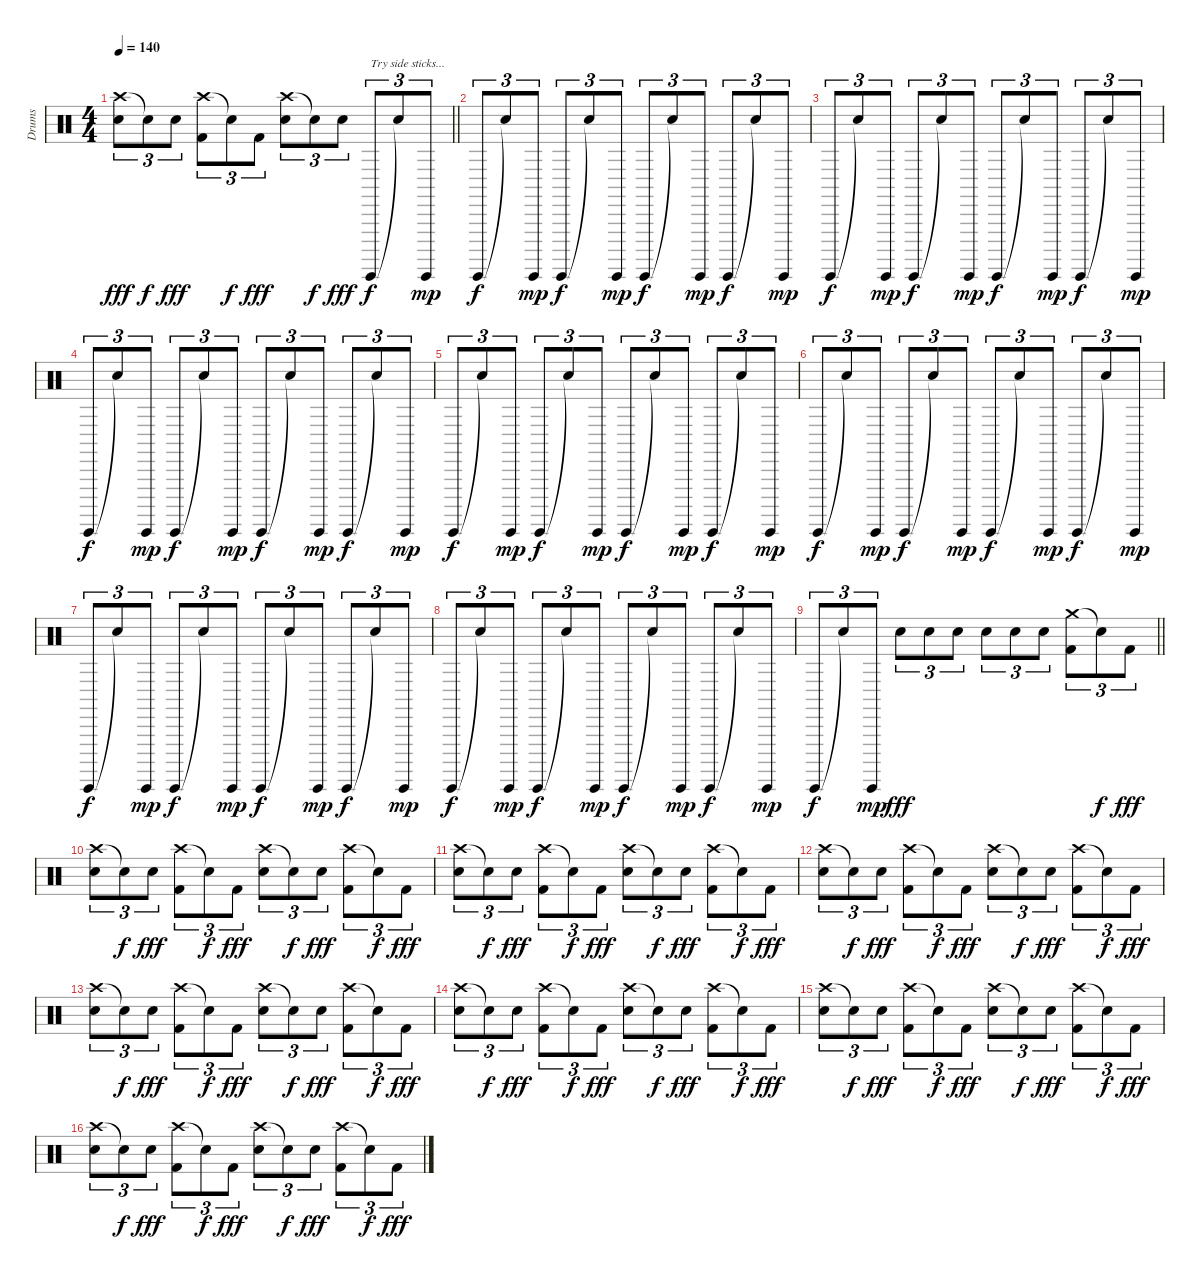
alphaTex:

\track ("Drums" "Drums") {instrument percussion}
\staff {score}
\articulation defaults
\ts (4 4)
\tempo 140
\clef neutral
\barLineRight lightlight
\ks c
("Crash high (hit)" "Snare (hit) 2").8{tu (3 2) dy fff} "Snare (hit)"{t}.8{tu (3 2) dy f} "Snare (hit) 2".8{tu (3 2) dy fff} ("Crash high (hit)" "Kick (hit) 2").8{tu (3 2)} "Snare (hit)"{t}.8{tu (3 2) dy f} "Kick (hit) 2".8{tu (3 2) dy fff} ("Crash high (hit)" "Snare (hit) 2").8{tu (3 2)} "Snare (hit)"{t}.8{tu (3 2) dy f} "Snare (hit) 2".8{tu (3 2) dy fff} "Guiro (hit)".8{tu (3 2) txt "Try side sticks..." dy f} "Snare (hit)"{t}.8{tu (3 2)} "Guiro (hit)".8{tu (3 2) dy mp} |
\section ("" "")
"Guiro (hit)".8{tu (3 2) dy f} "Snare (hit)"{t}.8{tu (3 2)} "Guiro (hit)".8{tu (3 2) dy mp} "Guiro (hit)".8{tu (3 2) dy f} "Snare (hit)"{t}.8{tu (3 2)} "Guiro (hit)".8{tu (3 2) dy mp} "Guiro (hit)".8{tu (3 2) dy f} "Snare (hit)"{t}.8{tu (3 2)} "Guiro (hit)".8{tu (3 2) dy mp} "Guiro (hit)".8{tu (3 2) dy f} "Snare (hit)"{t}.8{tu (3 2)} "Guiro (hit)".8{tu (3 2) dy mp} |
"Guiro (hit)".8{tu (3 2) dy f} "Snare (hit)"{t}.8{tu (3 2)} "Guiro (hit)".8{tu (3 2) dy mp} "Guiro (hit)".8{tu (3 2) dy f} "Snare (hit)"{t}.8{tu (3 2)} "Guiro (hit)".8{tu (3 2) dy mp} "Guiro (hit)".8{tu (3 2) dy f} "Snare (hit)"{t}.8{tu (3 2)} "Guiro (hit)".8{tu (3 2) dy mp} "Guiro (hit)".8{tu (3 2) dy f} "Snare (hit)"{t}.8{tu (3 2)} "Guiro (hit)".8{tu (3 2) dy mp} |
"Guiro (hit)".8{tu (3 2) dy f} "Snare (hit)"{t}.8{tu (3 2)} "Guiro (hit)".8{tu (3 2) dy mp} "Guiro (hit)".8{tu (3 2) dy f} "Snare (hit)"{t}.8{tu (3 2)} "Guiro (hit)".8{tu (3 2) dy mp} "Guiro (hit)".8{tu (3 2) dy f} "Snare (hit)"{t}.8{tu (3 2)} "Guiro (hit)".8{tu (3 2) dy mp} "Guiro (hit)".8{tu (3 2) dy f} "Snare (hit)"{t}.8{tu (3 2)} "Guiro (hit)".8{tu (3 2) dy mp} |
"Guiro (hit)".8{tu (3 2) dy f} "Snare (hit)"{t}.8{tu (3 2)} "Guiro (hit)".8{tu (3 2) dy mp} "Guiro (hit)".8{tu (3 2) dy f} "Snare (hit)"{t}.8{tu (3 2)} "Guiro (hit)".8{tu (3 2) dy mp} "Guiro (hit)".8{tu (3 2) dy f} "Snare (hit)"{t}.8{tu (3 2)} "Guiro (hit)".8{tu (3 2) dy mp} "Guiro (hit)".8{tu (3 2) dy f} "Snare (hit)"{t}.8{tu (3 2)} "Guiro (hit)".8{tu (3 2) dy mp} |
"Guiro (hit)".8{tu (3 2) dy f} "Snare (hit)"{t}.8{tu (3 2)} "Guiro (hit)".8{tu (3 2) dy mp} "Guiro (hit)".8{tu (3 2) dy f} "Snare (hit)"{t}.8{tu (3 2)} "Guiro (hit)".8{tu (3 2) dy mp} "Guiro (hit)".8{tu (3 2) dy f} "Snare (hit)"{t}.8{tu (3 2)} "Guiro (hit)".8{tu (3 2) dy mp} "Guiro (hit)".8{tu (3 2) dy f} "Snare (hit)"{t}.8{tu (3 2)} "Guiro (hit)".8{tu (3 2) dy mp} |
"Guiro (hit)".8{tu (3 2) dy f} "Snare (hit)"{t}.8{tu (3 2)} "Guiro (hit)".8{tu (3 2) dy mp} "Guiro (hit)".8{tu (3 2) dy f} "Snare (hit)"{t}.8{tu (3 2)} "Guiro (hit)".8{tu (3 2) dy mp} "Guiro (hit)".8{tu (3 2) dy f} "Snare (hit)"{t}.8{tu (3 2)} "Guiro (hit)".8{tu (3 2) dy mp} "Guiro (hit)".8{tu (3 2) dy f} "Snare (hit)"{t}.8{tu (3 2)} "Guiro (hit)".8{tu (3 2) dy mp} |
"Guiro (hit)".8{tu (3 2) dy f} "Snare (hit)"{t}.8{tu (3 2)} "Guiro (hit)".8{tu (3 2) dy mp} "Guiro (hit)".8{tu (3 2) dy f} "Snare (hit)"{t}.8{tu (3 2)} "Guiro (hit)".8{tu (3 2) dy mp} "Guiro (hit)".8{tu (3 2) dy f} "Snare (hit)"{t}.8{tu (3 2)} "Guiro (hit)".8{tu (3 2) dy mp} "Guiro (hit)".8{tu (3 2) dy f} "Snare (hit)"{t}.8{tu (3 2)} "Guiro (hit)".8{tu (3 2) dy mp} |
\barLineRight lightlight "Guiro (hit)".8{tu (3 2) dy f} "Snare (hit)"{t}.8{tu (3 2)} "Guiro (hit)".8{tu (3 2) dy mp} "Snare (hit) 2".8{tu (3 2) dy fff} "Snare (hit) 2".8{tu (3 2)} "Snare (hit) 2".8{tu (3 2)} "Snare (hit) 2".8{tu (3 2)} "Snare (hit) 2".8{tu (3 2)} "Snare (hit) 2".8{tu (3 2)}
("Crash medium (hit)" "Kick (hit) 2").8{tu (3 2)} "Snare (hit)"{t}.8{tu (3 2) dy f} "Kick (hit) 2".8{tu (3 2) dy fff} |
\section ("" "")
("Crash high (hit)" "Snare (hit) 2").8{tu (3 2)} "Snare (hit)"{t}.8{tu (3 2) dy f} "Snare (hit) 2".8{tu (3 2) dy fff} ("Crash high (hit)" "Kick (hit) 2").8{tu (3 2)} "Snare (hit)"{t}.8{tu (3 2) dy f} "Kick (hit) 2".8{tu (3 2) dy fff} ("Crash high (hit)" "Snare (hit) 2").8{tu (3 2)} "Snare (hit)"{t}.8{tu (3 2) dy f} "Snare (hit) 2".8{tu (3 2) dy fff} ("Crash high (hit)" "Kick (hit) 2").8{tu (3 2)} "Snare (hit)"{t}.8{tu (3 2) dy f} "Kick (hit) 2".8{tu (3 2) dy fff} |
("Crash high (hit)" "Snare (hit) 2").8{tu (3 2)} "Snare (hit)"{t}.8{tu (3 2) dy f} "Snare (hit) 2".8{tu (3 2) dy fff} ("Crash high (hit)" "Kick (hit) 2").8{tu (3 2)} "Snare (hit)"{t}.8{tu (3 2) dy f} "Kick (hit) 2".8{tu (3 2) dy fff} ("Crash high (hit)" "Snare (hit) 2").8{tu (3 2)} "Snare (hit)"{t}.8{tu (3 2) dy f} "Snare (hit) 2".8{tu (3 2) dy fff} ("Crash high (hit)" "Kick (hit) 2").8{tu (3 2)} "Snare (hit)"{t}.8{tu (3 2) dy f} "Kick (hit) 2".8{tu (3 2) dy fff} |
("Crash high (hit)" "Snare (hit) 2").8{tu (3 2)} "Snare (hit)"{t}.8{tu (3 2) dy f} "Snare (hit) 2".8{tu (3 2) dy fff} ("Crash high (hit)" "Kick (hit) 2").8{tu (3 2)} "Snare (hit)"{t}.8{tu (3 2) dy f} "Kick (hit) 2".8{tu (3 2) dy fff} ("Crash high (hit)" "Snare (hit) 2").8{tu (3 2)} "Snare (hit)"{t}.8{tu (3 2) dy f} "Snare (hit) 2".8{tu (3 2) dy fff} ("Crash high (hit)" "Kick (hit) 2").8{tu (3 2)} "Snare (hit)"{t}.8{tu (3 2) dy f} "Kick (hit) 2".8{tu (3 2) dy fff} |
("Crash high (hit)" "Snare (hit) 2").8{tu (3 2)} "Snare (hit)"{t}.8{tu (3 2) dy f} "Snare (hit) 2".8{tu (3 2) dy fff} ("Crash high (hit)" "Kick (hit) 2").8{tu (3 2)} "Snare (hit)"{t}.8{tu (3 2) dy f} "Kick (hit) 2".8{tu (3 2) dy fff} ("Crash high (hit)" "Snare (hit) 2").8{tu (3 2)} "Snare (hit)"{t}.8{tu (3 2) dy f} "Snare (hit) 2".8{tu (3 2) dy fff} ("Crash high (hit)" "Kick (hit) 2").8{tu (3 2)} "Snare (hit)"{t}.8{tu (3 2) dy f} "Kick (hit) 2".8{tu (3 2) dy fff} |
("Crash high (hit)" "Snare (hit) 2").8{tu (3 2)} "Snare (hit)"{t}.8{tu (3 2) dy f} "Snare (hit) 2".8{tu (3 2) dy fff} ("Crash high (hit)" "Kick (hit) 2").8{tu (3 2)} "Snare (hit)"{t}.8{tu (3 2) dy f} "Kick (hit) 2".8{tu (3 2) dy fff} ("Crash high (hit)" "Snare (hit) 2").8{tu (3 2)} "Snare (hit)"{t}.8{tu (3 2) dy f} "Snare (hit) 2".8{tu (3 2) dy fff} ("Crash high (hit)" "Kick (hit) 2").8{tu (3 2)} "Snare (hit)"{t}.8{tu (3 2) dy f} "Kick (hit) 2".8{tu (3 2) dy fff} |
("Crash high (hit)" "Snare (hit) 2").8{tu (3 2)} "Snare (hit)"{t}.8{tu (3 2) dy f} "Snare (hit) 2".8{tu (3 2) dy fff} ("Crash high (hit)" "Kick (hit) 2").8{tu (3 2)} "Snare (hit)"{t}.8{tu (3 2) dy f} "Kick (hit) 2".8{tu (3 2) dy fff} ("Crash high (hit)" "Snare (hit) 2").8{tu (3 2)} "Snare (hit)"{t}.8{tu (3 2) dy f} "Snare (hit) 2".8{tu (3 2) dy fff} ("Crash high (hit)" "Kick (hit) 2").8{tu (3 2)} "Snare (hit)"{t}.8{tu (3 2) dy f} "Kick (hit) 2".8{tu (3 2) dy fff} |
("Crash high (hit)" "Snare (hit) 2").8{tu (3 2)} "Snare (hit)"{t}.8{tu (3 2) dy f} "Snare (hit) 2".8{tu (3 2) dy fff} ("Crash high (hit)" "Kick (hit) 2").8{tu (3 2)} "Snare (hit)"{t}.8{tu (3 2) dy f} "Kick (hit) 2".8{tu (3 2) dy fff} ("Crash high (hit)" "Snare (hit) 2").8{tu (3 2)} "Snare (hit)"{t}.8{tu (3 2) dy f} "Snare (hit) 2".8{tu (3 2) dy fff} ("Crash high (hit)" "Kick (hit) 2").8{tu (3 2)} "Snare (hit)"{t}.8{tu (3 2) dy f} "Kick (hit) 2".8{tu (3 2) dy fff}
